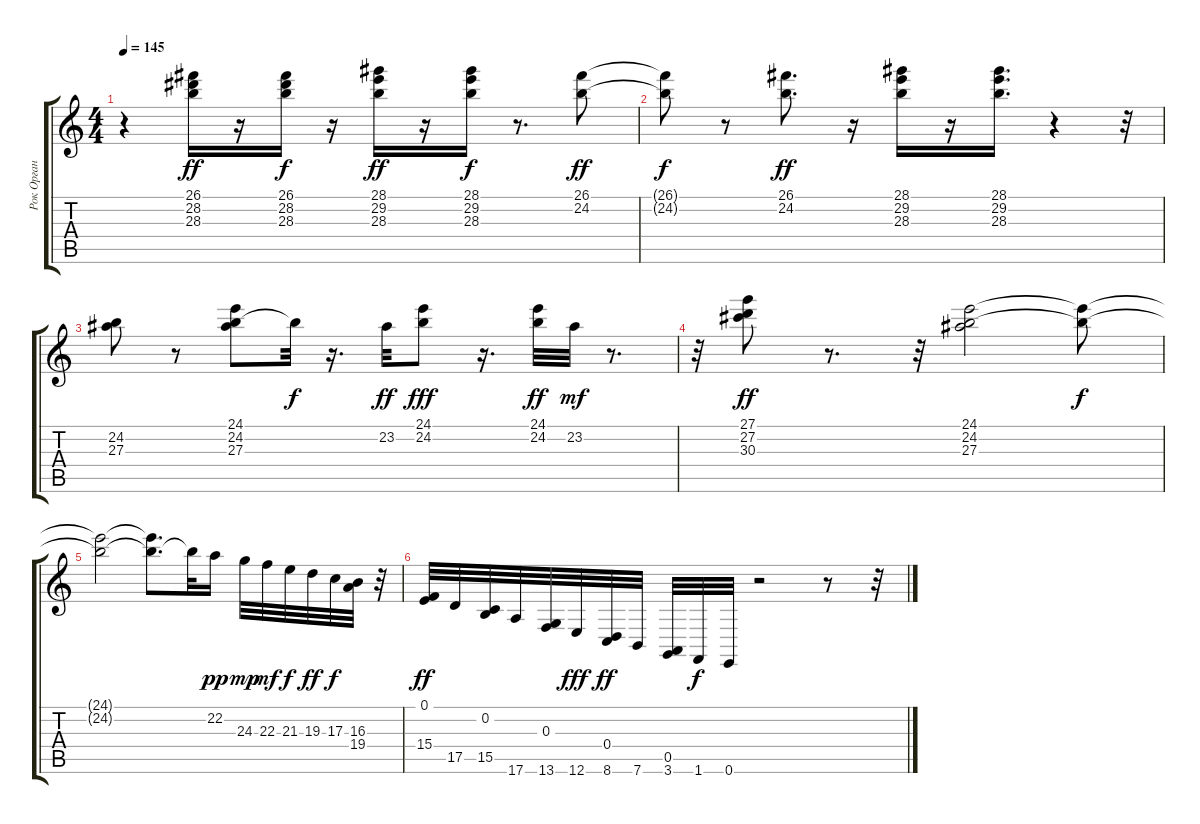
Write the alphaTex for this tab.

\track ("Рок Орган" "Рок Орган") {instrument rockorgan}
\staff {score tabs}
\tuning (E4 B3 G3 D3 A2 E2) {hide}
\ts (4 4)
\tempo 145
\clef g2
\ks c
r.4{dy ff} (26.1 28.2 28.3).16 r.16 (26.1 28.2 28.3).16{dy f} r.16 (28.1 29.2 28.3).16{dy ff} r.16 (28.1 29.2 28.3).16{dy f} r.8{d} (26.1 24.2).8{dy ff} |
(26.1{t} 24.2{t}).8{dy f} r.8 (26.1 24.2).8{d dy ff} r.16 (28.1 29.2 28.3).16 r.16 (28.1 29.2 28.3).16{d} r.4 r.32 |
(24.2 27.3).8 r.8 (24.1 24.2 27.3).8 24.2{t}.32{dy f} r.16{d} 23.2.32{dy ff} (24.1 24.2).8{dy fff} r.16{d} (24.1 24.2).32{dy ff} 23.2.32{dy mf} r.8{d} |
r.32 (27.1 27.2 30.3).8{dy ff} r.8{d} r.32 (24.1 24.2 27.3).2 (24.1{t} 24.2{t}).8{dy f} |
(24.1{t} 24.2{t}).2 (24.1{t} 24.2{t}).8{d} 24.2{t}.32 22.2.16{dy pp} 24.3.32{dy mp} 22.3.32{dy mf} 21.3.32{dy f} 19.3.32{dy ff} 17.3.32{dy f} (16.3 19.4).32 r.32 |
(0.1 15.4).32{dy ff} 17.5.32 (0.2 15.5).32 17.6.32 (0.3 13.6).32 12.6.32{dy fff} (0.4 8.6).32{dy ff} 7.6.32 (0.5 3.6).32 1.6.32{dy f} 0.6.32 r.2 r.8 r.32
